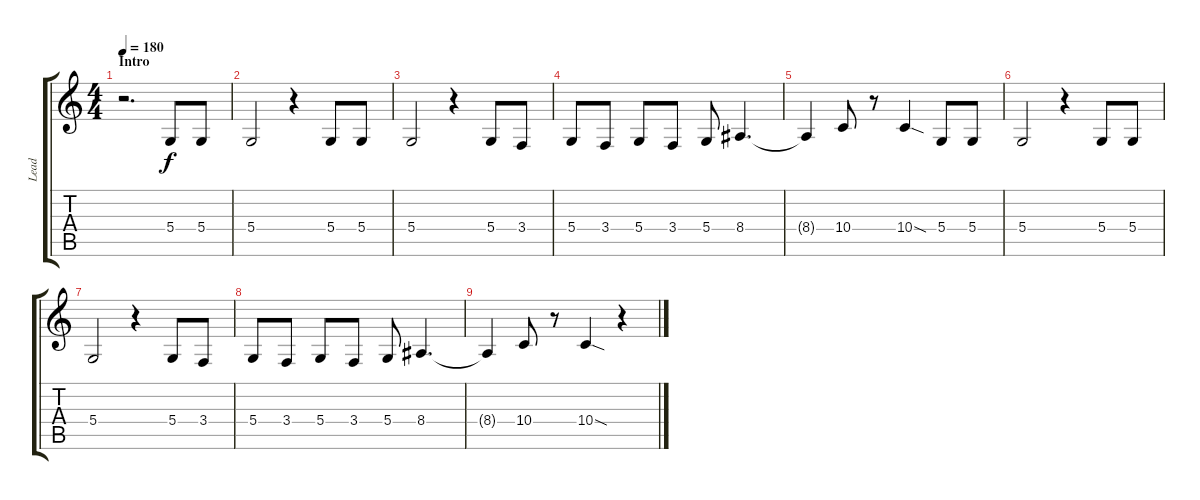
\track ("Lead" "Lead") {instrument lead2sawtooth}
\staff {score tabs}
\tuning (E4 B3 G3 D3 A2 E2) {hide}
\ts (4 4)
\section ("" "Intro")
\tempo 180
\clef g2
\ks c
r.2{d dy f instrument lead2sawtooth} 5.4.8 5.4.8 |
5.4.2 r.4 5.4.8 5.4.8 |
5.4.2 r.4 5.4.8 3.4.8 |
5.4.8 3.4.8 5.4.8 3.4.8 5.4.8 8.4.4{d} |
8.4{t}.4 10.4.8 r.8 10.4{sod}.4 5.4.8 5.4.8 |
5.4.2 r.4 5.4.8 5.4.8 |
5.4.2 r.4 5.4.8 3.4.8 |
5.4.8 3.4.8 5.4.8 3.4.8 5.4.8 8.4.4{d} |
8.4{t}.4 10.4.8 r.8 10.4{sod}.4 r.4
